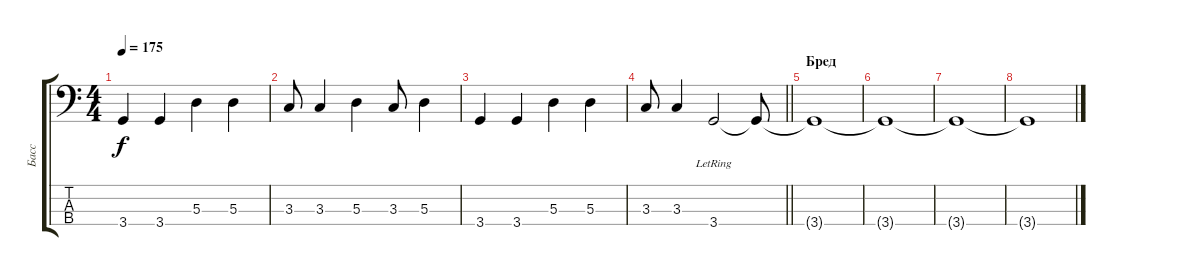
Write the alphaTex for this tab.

\track ("Басс" "Басс") {instrument electricbassfinger}
\staff {score tabs}
\tuning (G2 D2 A1 E1) {hide}
\ts (4 4)
\tempo 175
\clef f4
\ks c
3.4.4{dy f} 3.4.4 5.3.4 5.3.4 |
3.3.8 3.3.4 5.3.4 3.3.8 5.3.4 |
3.4.4 3.4.4 5.3.4 5.3.4 |
\barLineRight lightlight
3.3.8 3.3.4 3.4{lr}.2 3.4{t}.8 |
\section ("" "Бред")
3.4{t}.1 |
3.4{t}.1 |
3.4{t}.1 |
3.4{t}.1
